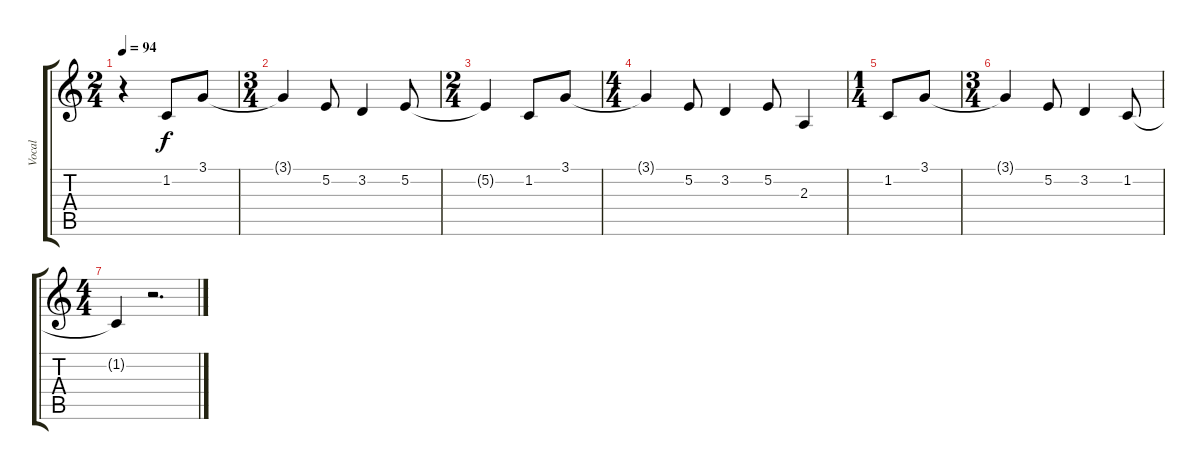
\track ("Vocal" "Vocal") {instrument acousticgrandpiano}
\staff {score tabs}
\tuning (E4 B3 G3 D3 A2 E2) {hide}
\ts (2 4)
\tempo 94
\clef g2
\ks c
r.4{dy f} 1.2.8 3.1.8 |
\ts (3 4)
3.1{t}.4 5.2.8 3.2.4 5.2.8 |
\ts (2 4)
5.2{t}.4 1.2.8 3.1.8 |
\ts (4 4)
3.1{t}.4 5.2.8 3.2.4 5.2.8 2.3.4 |
\ts (1 4)
1.2.8 3.1.8 |
\ts (3 4)
3.1{t}.4 5.2.8 3.2.4 1.2.8 |
\ts (4 4)
1.2{t}.4 r.2{d}
